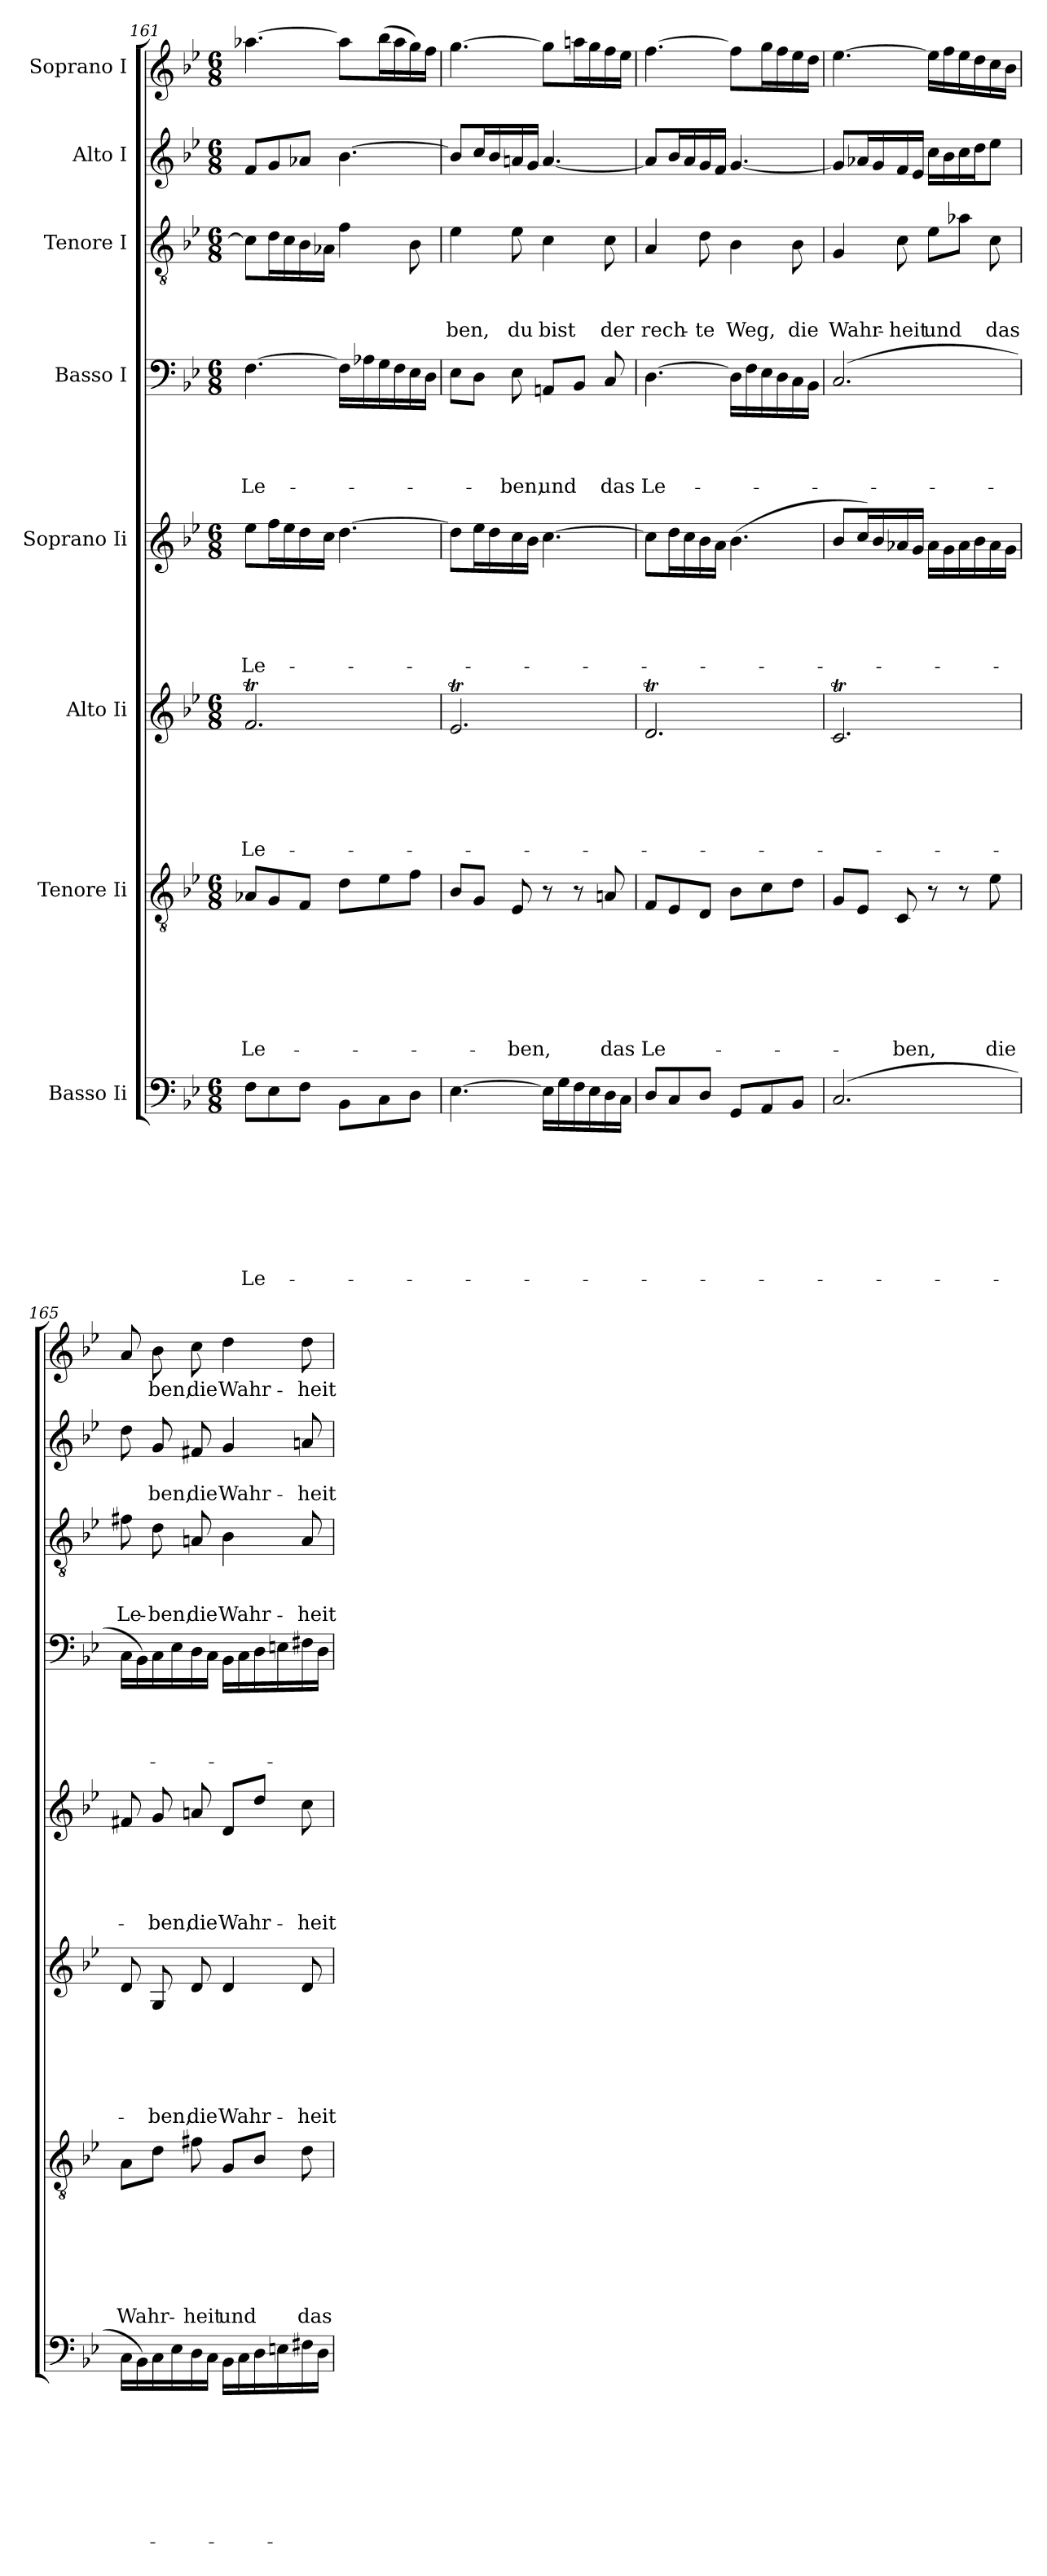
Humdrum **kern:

**kern	**text	**text	**text	**text	**text	**text	**text	**text	**kern	**text	**text	**text	**text	**text	**text	**text	**kern	**text	**text	**text	**text	**text	**text	**kern	**text	**text	**text	**text	**text	**kern	**text	**text	**text	**text	**kern	**text	**text	**text	**kern	**text	**text	**kern	**text
*part8	*part8	*part8	*part8	*part8	*part8	*part8	*part8	*part8	*part7	*part7	*part7	*part7	*part7	*part7	*part7	*part7	*part6	*part6	*part6	*part6	*part6	*part6	*part6	*part5	*part5	*part5	*part5	*part5	*part5	*part4	*part4	*part4	*part4	*part4	*part3	*part3	*part3	*part3	*part2	*part2	*part2	*part1	*part1
*staff8	*staff8	*staff8	*staff8	*staff8	*staff8	*staff8	*staff8	*staff8	*staff7	*staff7	*staff7	*staff7	*staff7	*staff7	*staff7	*staff7	*staff6	*staff6	*staff6	*staff6	*staff6	*staff6	*staff6	*staff5	*staff5	*staff5	*staff5	*staff5	*staff5	*staff4	*staff4	*staff4	*staff4	*staff4	*staff3	*staff3	*staff3	*staff3	*staff2	*staff2	*staff2	*staff1	*staff1
*I"Basso Ii	*	*	*	*	*	*	*	*	*I"Tenore Ii	*	*	*	*	*	*	*	*I"Alto Ii	*	*	*	*	*	*	*I"Soprano Ii	*	*	*	*	*	*I"Basso I	*	*	*	*	*I"Tenore I	*	*	*	*I"Alto I	*	*	*I"Soprano I	*
*clefF4	*	*	*	*	*	*	*	*	*clefGv2	*	*	*	*	*	*	*	*clefG2	*	*	*	*	*	*	*clefG2	*	*	*	*	*	*clefF4	*	*	*	*	*clefGv2	*	*	*	*clefG2	*	*	*clefG2	*
*k[b-e-]	*	*	*	*	*	*	*	*	*k[b-e-]	*	*	*	*	*	*	*	*k[b-e-]	*	*	*	*	*	*	*k[b-e-]	*	*	*	*	*	*k[b-e-]	*	*	*	*	*k[b-e-]	*	*	*	*k[b-e-]	*	*	*k[b-e-]	*
*B-:	*	*	*	*	*	*	*	*	*B-:	*	*	*	*	*	*	*	*B-:	*	*	*	*	*	*	*B-:	*	*	*	*	*	*B-:	*	*	*	*	*B-:	*	*	*	*B-:	*	*	*B-:	*
*M6/8	*	*	*	*	*	*	*	*	*M6/8	*	*	*	*	*	*	*	*M6/8	*	*	*	*	*	*	*M6/8	*	*	*	*	*	*M6/8	*	*	*	*	*M6/8	*	*	*	*M6/8	*	*	*M6/8	*
=161	=161	=161	=161	=161	=161	=161	=161	=161	=161	=161	=161	=161	=161	=161	=161	=161	=161	=161	=161	=161	=161	=161	=161	=161	=161	=161	=161	=161	=161	=161	=161	=161	=161	=161	=161	=161	=161	=161	=161	=161	=161	=161	=161
!	!	!	!	!	!	!	!	!LO:LY:b	!	!	!	!	!	!	!	!LO:LY:b	!	!	!	!	!	!	!LO:LY:b	!	!	!	!	!	!LO:LY:b	!	!	!	!	!LO:LY:b	!	!	!	!	!	!	!	!	!
8F\L	.	.	.	.	.	.	.	Le-	8A-X/L	.	.	.	.	.	.	Le-	2.fT/	.	.	.	.	.	Le-	8ee-\L	.	.	.	.	Le-	[>4.F\	.	.	.	Le-	8c\L]	.	.	.	8f/L	.	.	[>4.aa-X\	.
8E-\	.	.	.	.	.	.	.	.	8G/	.	.	.	.	.	.	.	.	.	.	.	.	.	.	16ff\L	.	.	.	.	.	.	.	.	.	.	16d\L	.	.	.	8g/	.	.	.	.
.	.	.	.	.	.	.	.	.	.	.	.	.	.	.	.	.	.	.	.	.	.	.	.	16ee-\	.	.	.	.	.	.	.	.	.	.	16c\	.	.	.	.	.	.	.	.
8F\J	.	.	.	.	.	.	.	.	8F/J	.	.	.	.	.	.	.	.	.	.	.	.	.	.	16dd\	.	.	.	.	.	.	.	.	.	.	16B-\	.	.	.	8a-X/J	.	.	.	.
.	.	.	.	.	.	.	.	.	.	.	.	.	.	.	.	.	.	.	.	.	.	.	.	16cc\JJ	.	.	.	.	.	.	.	.	.	.	16A-X\JJ	.	.	.	.	.	.	.	.
8BB-\L	.	.	.	.	.	.	.	.	8d\L	.	.	.	.	.	.	.	.	.	.	.	.	.	.	[>4.dd\	.	.	.	.	.	16F\LL]	.	.	.	.	4f\	.	.	.	[>4.b-\	.	.	8aa-\L]	.
.	.	.	.	.	.	.	.	.	.	.	.	.	.	.	.	.	.	.	.	.	.	.	.	.	.	.	.	.	.	16A-X\	.	.	.	.	.	.	.	.	.	.	.	.	.
8C\	.	.	.	.	.	.	.	.	8e-\	.	.	.	.	.	.	.	.	.	.	.	.	.	.	.	.	.	.	.	.	16G\	.	.	.	.	.	.	.	.	.	.	.	(<16bb-\L	.
.	.	.	.	.	.	.	.	.	.	.	.	.	.	.	.	.	.	.	.	.	.	.	.	.	.	.	.	.	.	16F\	.	.	.	.	.	.	.	.	.	.	.	16aa-\	.
8D\J	.	.	.	.	.	.	.	.	8f\J	.	.	.	.	.	.	.	.	.	.	.	.	.	.	.	.	.	.	.	.	16E-\	.	.	.	.	8B-\	.	.	.	.	.	.	16gg\)	.
.	.	.	.	.	.	.	.	.	.	.	.	.	.	.	.	.	.	.	.	.	.	.	.	.	.	.	.	.	.	16D\JJ	.	.	.	.	.	.	.	.	.	.	.	16ff\JJ	.
=162	=162	=162	=162	=162	=162	=162	=162	=162	=162	=162	=162	=162	=162	=162	=162	=162	=162	=162	=162	=162	=162	=162	=162	=162	=162	=162	=162	=162	=162	=162	=162	=162	=162	=162	=162	=162	=162	=162	=162	=162	=162	=162	=162
!	!	!	!	!	!	!	!	!	!	!	!	!	!	!	!	!	!	!	!	!	!	!	!	!	!	!	!	!	!	!	!	!	!	!	!	!	!	!LO:LY:b	!	!	!	!	!
[>4.E-\	.	.	.	.	.	.	.	.	8B-/L	.	.	.	.	.	.	.	2.e-T/	.	.	.	.	.	.	8dd\L]	.	.	.	.	.	8E-\L	.	.	.	.	4e-\	.	.	-ben,	8b-/L]	.	.	[>4.gg\	.
.	.	.	.	.	.	.	.	.	8G/J	.	.	.	.	.	.	.	.	.	.	.	.	.	.	16ee-\L	.	.	.	.	.	8D\J	.	.	.	.	.	.	.	.	16cc/L	.	.	.	.
.	.	.	.	.	.	.	.	.	.	.	.	.	.	.	.	.	.	.	.	.	.	.	.	16dd\	.	.	.	.	.	.	.	.	.	.	.	.	.	.	16b-/	.	.	.	.
!	!	!	!	!	!	!	!	!	!	!	!	!	!	!	!	!LO:LY:b	!	!	!	!	!	!	!	!	!	!	!	!	!	!	!	!	!	!LO:LY:b	!	!	!	!LO:LY:b	!	!	!	!	!
.	.	.	.	.	.	.	.	.	8E-/	.	.	.	.	.	.	-ben,	.	.	.	.	.	.	.	16cc\	.	.	.	.	.	8E-\	.	.	.	-ben,	8e-\	.	.	du	16an/	.	.	.	.
.	.	.	.	.	.	.	.	.	.	.	.	.	.	.	.	.	.	.	.	.	.	.	.	16b-\JJ	.	.	.	.	.	.	.	.	.	.	.	.	.	.	16g/JJ	.	.	.	.
!	!	!	!	!	!	!	!	!	!	!	!	!	!	!	!	!	!	!	!	!	!	!	!	!	!	!	!	!	!	!	!	!	!	!LO:LY:b	!	!	!	!LO:LY:b	!	!	!	!	!
16E-\LL]	.	.	.	.	.	.	.	.	8r	.	.	.	.	.	.	.	.	.	.	.	.	.	.	[<4.cc\	.	.	.	.	.	8AAn/L	.	.	.	und	4c\	.	.	bist	[<4.a/	.	.	8gg\L]	.
16G\	.	.	.	.	.	.	.	.	.	.	.	.	.	.	.	.	.	.	.	.	.	.	.	.	.	.	.	.	.	.	.	.	.	.	.	.	.	.	.	.	.	.	.
16F\	.	.	.	.	.	.	.	.	8r	.	.	.	.	.	.	.	.	.	.	.	.	.	.	.	.	.	.	.	.	8BB-/J	.	.	.	.	.	.	.	.	.	.	.	16aan\L	.
16E-\	.	.	.	.	.	.	.	.	.	.	.	.	.	.	.	.	.	.	.	.	.	.	.	.	.	.	.	.	.	.	.	.	.	.	.	.	.	.	.	.	.	16gg\	.
!	!	!	!	!	!	!	!	!	!	!	!	!	!	!	!	!LO:LY:b	!	!	!	!	!	!	!	!	!	!	!	!	!	!	!	!	!	!LO:LY:b	!	!	!	!LO:LY:b	!	!	!	!	!
16D\	.	.	.	.	.	.	.	.	8An/	.	.	.	.	.	.	das	.	.	.	.	.	.	.	.	.	.	.	.	.	8C/	.	.	.	das	8c\	.	.	der	.	.	.	16ff\	.
16C\JJ	.	.	.	.	.	.	.	.	.	.	.	.	.	.	.	.	.	.	.	.	.	.	.	.	.	.	.	.	.	.	.	.	.	.	.	.	.	.	.	.	.	16ee-\JJ	.
!!LO:LB:g=z
=163	=163	=163	=163	=163	=163	=163	=163	=163	=163	=163	=163	=163	=163	=163	=163	=163	=163	=163	=163	=163	=163	=163	=163	=163	=163	=163	=163	=163	=163	=163	=163	=163	=163	=163	=163	=163	=163	=163	=163	=163	=163	=163	=163
!	!	!	!	!	!	!	!	!	!	!	!	!	!	!	!	!LO:LY:b	!	!	!	!	!	!	!	!	!	!	!	!	!	!	!	!	!	!LO:LY:b	!	!	!	!LO:LY:b	!	!	!	!	!
8D/L	.	.	.	.	.	.	.	.	8F/L	.	.	.	.	.	.	Le-	2.dt/	.	.	.	.	.	.	8cc\L]	.	.	.	.	.	[>4.D\	.	.	.	Le-	4A/	.	.	rech-	8a/L]	.	.	[>4.ff\	.
8C/	.	.	.	.	.	.	.	.	8E-/	.	.	.	.	.	.	.	.	.	.	.	.	.	.	16dd\L	.	.	.	.	.	.	.	.	.	.	.	.	.	.	16b-/L	.	.	.	.
.	.	.	.	.	.	.	.	.	.	.	.	.	.	.	.	.	.	.	.	.	.	.	.	16cc\	.	.	.	.	.	.	.	.	.	.	.	.	.	.	16a/	.	.	.	.
!	!	!	!	!	!	!	!	!	!	!	!	!	!	!	!	!	!	!	!	!	!	!	!	!	!	!	!	!	!	!	!	!	!	!	!	!	!	!LO:LY:b	!	!	!	!	!
8D/J	.	.	.	.	.	.	.	.	8D/J	.	.	.	.	.	.	.	.	.	.	.	.	.	.	16b-\	.	.	.	.	.	.	.	.	.	.	8d\	.	.	-te	16g/	.	.	.	.
.	.	.	.	.	.	.	.	.	.	.	.	.	.	.	.	.	.	.	.	.	.	.	.	16a\JJ	.	.	.	.	.	.	.	.	.	.	.	.	.	.	16f/JJ	.	.	.	.
!	!	!	!	!	!	!	!	!	!	!	!	!	!	!	!	!	!	!	!	!	!	!	!	!	!	!	!	!	!	!	!	!	!	!	!	!	!	!LO:LY:b	!	!	!	!	!
8GG/L	.	.	.	.	.	.	.	.	8B-\L	.	.	.	.	.	.	.	.	.	.	.	.	.	.	(>4.b-\	.	.	.	.	.	16D\LL]	.	.	.	.	4B-\	.	.	Weg,	[<4.g/	.	.	8ff\L]	.
.	.	.	.	.	.	.	.	.	.	.	.	.	.	.	.	.	.	.	.	.	.	.	.	.	.	.	.	.	.	16F\	.	.	.	.	.	.	.	.	.	.	.	.	.
8AA/	.	.	.	.	.	.	.	.	8c\	.	.	.	.	.	.	.	.	.	.	.	.	.	.	.	.	.	.	.	.	16E-\	.	.	.	.	.	.	.	.	.	.	.	16gg\L	.
.	.	.	.	.	.	.	.	.	.	.	.	.	.	.	.	.	.	.	.	.	.	.	.	.	.	.	.	.	.	16D\	.	.	.	.	.	.	.	.	.	.	.	16ff\	.
!	!	!	!	!	!	!	!	!	!	!	!	!	!	!	!	!	!	!	!	!	!	!	!	!	!	!	!	!	!	!	!	!	!	!	!	!	!	!LO:LY:b	!	!	!	!	!
8BB-/J	.	.	.	.	.	.	.	.	8d\J	.	.	.	.	.	.	.	.	.	.	.	.	.	.	.	.	.	.	.	.	16C\	.	.	.	.	8B-\	.	.	die	.	.	.	16ee-\	.
.	.	.	.	.	.	.	.	.	.	.	.	.	.	.	.	.	.	.	.	.	.	.	.	.	.	.	.	.	.	16BB-\JJ	.	.	.	.	.	.	.	.	.	.	.	16dd\JJ	.
=164	=164	=164	=164	=164	=164	=164	=164	=164	=164	=164	=164	=164	=164	=164	=164	=164	=164	=164	=164	=164	=164	=164	=164	=164	=164	=164	=164	=164	=164	=164	=164	=164	=164	=164	=164	=164	=164	=164	=164	=164	=164	=164	=164
!	!	!	!	!	!	!	!	!	!	!	!	!	!	!	!	!	!	!	!	!	!	!	!	!	!	!	!	!	!	!	!	!	!	!	!	!	!	!LO:LY:b	!	!	!	!	!
(<2.C/	.	.	.	.	.	.	.	.	8G/L	.	.	.	.	.	.	.	2.cT/	.	.	.	.	.	.	8b-/L	.	.	.	.	.	(<2.C/	.	.	.	.	4G/	.	.	Wahr-	8g/L]	.	.	[>4.ee-\	.
.	.	.	.	.	.	.	.	.	8E-/J	.	.	.	.	.	.	.	.	.	.	.	.	.	.	16cc/L)	.	.	.	.	.	.	.	.	.	.	.	.	.	.	16a-X/L	.	.	.	.
.	.	.	.	.	.	.	.	.	.	.	.	.	.	.	.	.	.	.	.	.	.	.	.	16b-/	.	.	.	.	.	.	.	.	.	.	.	.	.	.	16g/	.	.	.	.
!	!	!	!	!	!	!	!	!	!	!	!	!	!	!	!	!LO:LY:b	!	!	!	!	!	!	!	!	!	!	!	!	!	!	!	!	!	!	!	!	!	!LO:LY:b	!	!	!	!	!
.	.	.	.	.	.	.	.	.	8C/	.	.	.	.	.	.	-ben,	.	.	.	.	.	.	.	16a-X/	.	.	.	.	.	.	.	.	.	.	8c\	.	.	-heit	16f/	.	.	.	.
.	.	.	.	.	.	.	.	.	.	.	.	.	.	.	.	.	.	.	.	.	.	.	.	16g/JJ	.	.	.	.	.	.	.	.	.	.	.	.	.	.	16e-/JJ	.	.	.	.
!	!	!	!	!	!	!	!	!	!	!	!	!	!	!	!	!	!	!	!	!	!	!	!	!	!	!	!	!	!	!	!	!	!	!	!	!	!	!LO:LY:b	!	!	!	!	!
.	.	.	.	.	.	.	.	.	8r	.	.	.	.	.	.	.	.	.	.	.	.	.	.	16a-\LL	.	.	.	.	.	.	.	.	.	.	8e-\L	.	.	und	16cc\LL	.	.	16ee-\LL]	.
.	.	.	.	.	.	.	.	.	.	.	.	.	.	.	.	.	.	.	.	.	.	.	.	16g\	.	.	.	.	.	.	.	.	.	.	.	.	.	.	16b-\	.	.	16ff\	.
.	.	.	.	.	.	.	.	.	8r	.	.	.	.	.	.	.	.	.	.	.	.	.	.	16a-\	.	.	.	.	.	.	.	.	.	.	8a-X\J	.	.	.	16cc\	.	.	16ee-\	.
.	.	.	.	.	.	.	.	.	.	.	.	.	.	.	.	.	.	.	.	.	.	.	.	16b-\	.	.	.	.	.	.	.	.	.	.	.	.	.	.	16dd\J	.	.	16dd\	.
!	!	!	!	!	!	!	!	!	!	!	!	!	!	!	!	!LO:LY:b	!	!	!	!	!	!	!	!	!	!	!	!	!	!	!	!	!	!	!	!	!	!LO:LY:b	!	!	!	!	!
.	.	.	.	.	.	.	.	.	8e-\	.	.	.	.	.	.	die	.	.	.	.	.	.	.	16a-\	.	.	.	.	.	.	.	.	.	.	8c\	.	.	das	8ee-\J	.	.	16cc\	.
.	.	.	.	.	.	.	.	.	.	.	.	.	.	.	.	.	.	.	.	.	.	.	.	16g\JJ	.	.	.	.	.	.	.	.	.	.	.	.	.	.	.	.	.	16b-\JJ	.
=165	=165	=165	=165	=165	=165	=165	=165	=165	=165	=165	=165	=165	=165	=165	=165	=165	=165	=165	=165	=165	=165	=165	=165	=165	=165	=165	=165	=165	=165	=165	=165	=165	=165	=165	=165	=165	=165	=165	=165	=165	=165	=165	=165
!	!	!	!	!	!	!	!	!	!	!	!	!	!	!	!	!LO:LY:b	!	!	!	!	!	!	!	!	!	!	!	!	!	!	!	!	!	!	!	!	!	!LO:LY:b	!	!	!	!	!
16C\LL	.	.	.	.	.	.	.	.	8A\L	.	.	.	.	.	.	Wahr-	8d/	.	.	.	.	.	.	8f#X/	.	.	.	.	.	16C\LL	.	.	.	.	8f#X\	.	.	Le-	8dd\	.	.	8a/	.
16BB-\)	.	.	.	.	.	.	.	.	.	.	.	.	.	.	.	.	.	.	.	.	.	.	.	.	.	.	.	.	.	16BB-\)	.	.	.	.	.	.	.	.	.	.	.	.	.
!	!	!	!	!	!	!	!	!	!	!	!	!	!	!	!	!	!	!	!	!	!	!	!LO:LY:b	!	!	!	!	!	!LO:LY:b	!	!	!	!	!	!	!	!	!LO:LY:b	!	!	!LO:LY:b	!	!LO:LY:b
16C\	.	.	.	.	.	.	.	.	8d\J	.	.	.	.	.	.	.	8G/	.	.	.	.	.	-ben,	8g/	.	.	.	.	-ben,	16C\	.	.	.	.	8d\	.	.	-ben,	8g/	.	-ben,	8b-\	-ben,
16E-\	.	.	.	.	.	.	.	.	.	.	.	.	.	.	.	.	.	.	.	.	.	.	.	.	.	.	.	.	.	16E-\	.	.	.	.	.	.	.	.	.	.	.	.	.
!	!	!	!	!	!	!	!	!	!	!	!	!	!	!	!	!LO:LY:b	!	!	!	!	!	!	!LO:LY:b	!	!	!	!	!	!LO:LY:b	!	!	!	!	!	!	!	!	!LO:LY:b	!	!	!LO:LY:b	!	!LO:LY:b
16D\	.	.	.	.	.	.	.	.	8f#X\	.	.	.	.	.	.	-heit	8d/	.	.	.	.	.	die	8an/	.	.	.	.	die	16D\	.	.	.	.	8An/	.	.	die	8f#X/	.	die	8cc\	die
16C\JJ	.	.	.	.	.	.	.	.	.	.	.	.	.	.	.	.	.	.	.	.	.	.	.	.	.	.	.	.	.	16C\JJ	.	.	.	.	.	.	.	.	.	.	.	.	.
!	!	!	!	!	!	!	!	!	!	!	!	!	!	!	!	!LO:LY:b	!	!	!	!	!	!	!LO:LY:b	!	!	!	!	!	!LO:LY:b	!	!	!	!	!	!	!	!	!LO:LY:b	!	!	!LO:LY:b	!	!LO:LY:b
16BB-\LL	.	.	.	.	.	.	.	.	8G/L	.	.	.	.	.	.	und	4d/	.	.	.	.	.	Wahr-	8d/L	.	.	.	.	Wahr-	16BB-\LL	.	.	.	.	4B-\	.	.	Wahr-	4g/	.	Wahr-	4dd\	Wahr-
16C\	.	.	.	.	.	.	.	.	.	.	.	.	.	.	.	.	.	.	.	.	.	.	.	.	.	.	.	.	.	16C\	.	.	.	.	.	.	.	.	.	.	.	.	.
16D\	.	.	.	.	.	.	.	.	8B-/J	.	.	.	.	.	.	.	.	.	.	.	.	.	.	8dd/J	.	.	.	.	.	16D\	.	.	.	.	.	.	.	.	.	.	.	.	.
16En\	.	.	.	.	.	.	.	.	.	.	.	.	.	.	.	.	.	.	.	.	.	.	.	.	.	.	.	.	.	16En\	.	.	.	.	.	.	.	.	.	.	.	.	.
!	!	!	!	!	!	!	!	!	!	!	!	!	!	!	!	!LO:LY:b	!	!	!	!	!	!	!LO:LY:b	!	!	!	!	!	!LO:LY:b	!	!	!	!	!	!	!	!	!LO:LY:b	!	!	!LO:LY:b	!	!LO:LY:b
16F#X\	.	.	.	.	.	.	.	.	8d\	.	.	.	.	.	.	das	8d/	.	.	.	.	.	-heit	8cc\	.	.	.	.	-heit	16F#X\	.	.	.	.	8A/	.	.	-heit	8an/	.	-heit	8dd\	-heit
16D\JJ	.	.	.	.	.	.	.	.	.	.	.	.	.	.	.	.	.	.	.	.	.	.	.	.	.	.	.	.	.	16D\JJ	.	.	.	.	.	.	.	.	.	.	.	.	.
=	=	=	=	=	=	=	=	=	=	=	=	=	=	=	=	=	=	=	=	=	=	=	=	=	=	=	=	=	=	=	=	=	=	=	=	=	=	=	=	=	=	=	=
*-	*-	*-	*-	*-	*-	*-	*-	*-	*-	*-	*-	*-	*-	*-	*-	*-	*-	*-	*-	*-	*-	*-	*-	*-	*-	*-	*-	*-	*-	*-	*-	*-	*-	*-	*-	*-	*-	*-	*-	*-	*-	*-	*-
